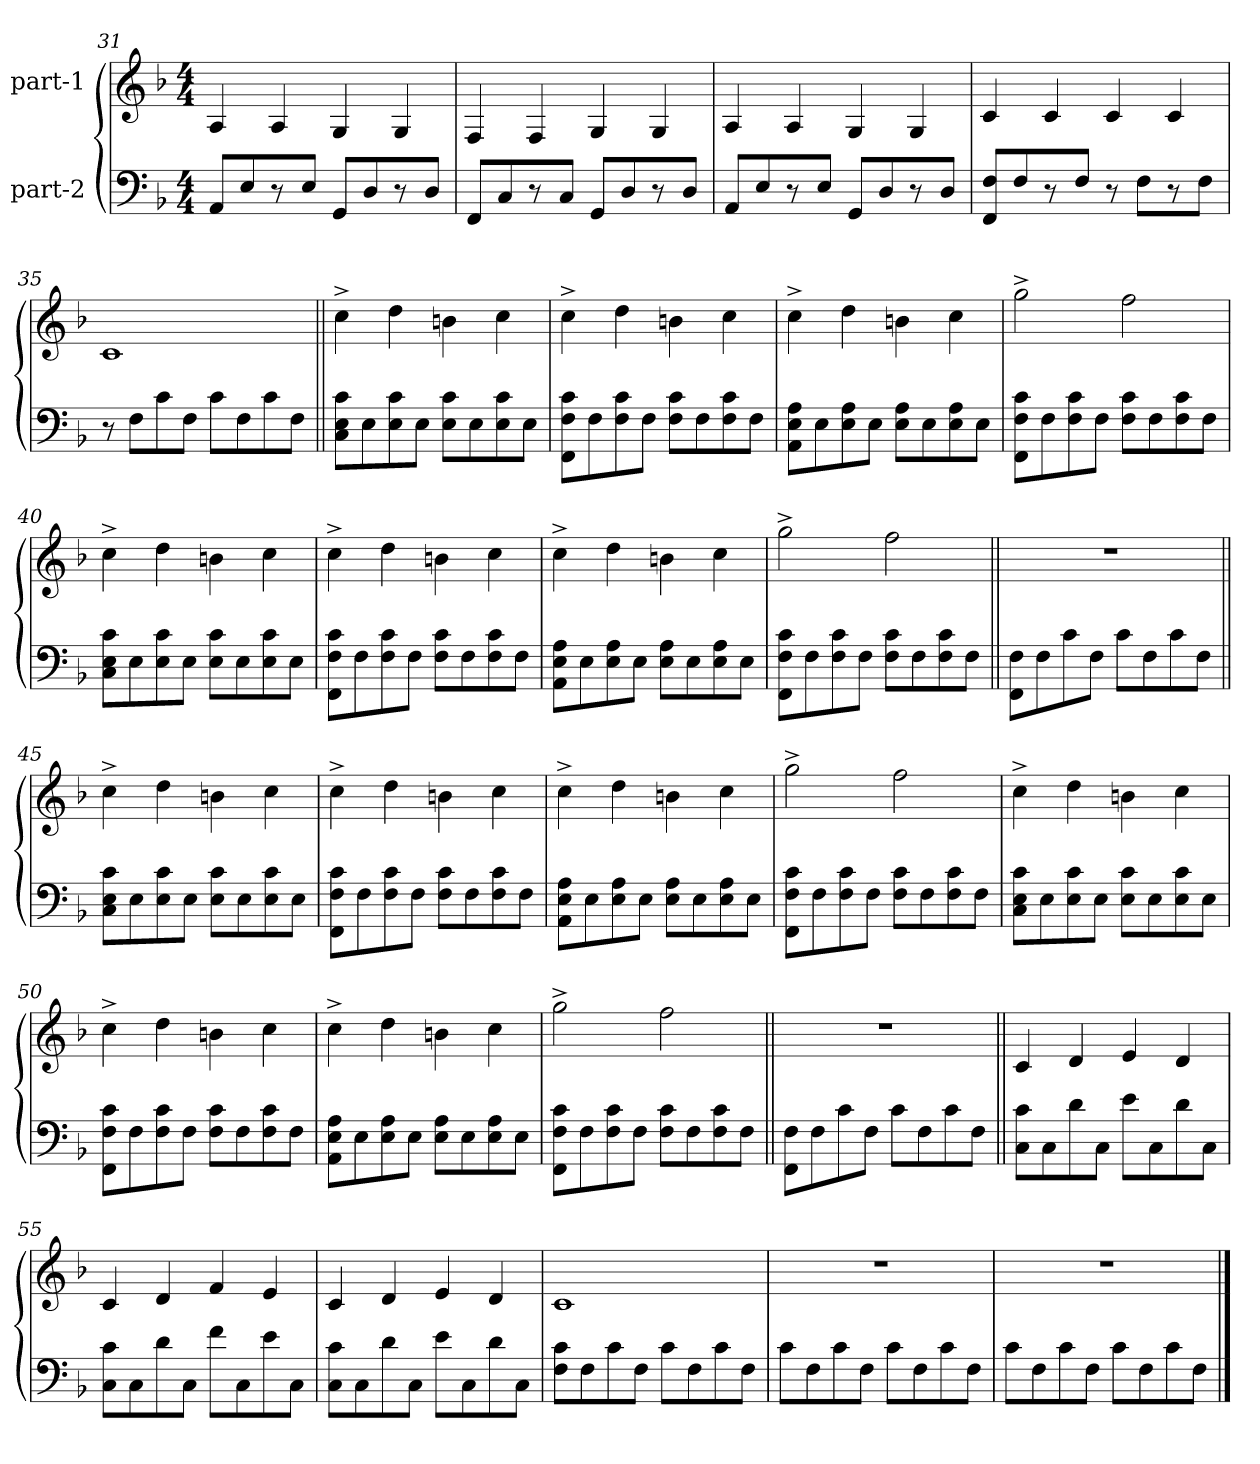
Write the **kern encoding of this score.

**kern	**kern
*part2	*part1
*staff2	*staff1
*I"part-2	*I"part-1
*clefF4	*clefG2
*k[b-]	*k[b-]
*M4/4	*M4/4
=31||	=31||
8AA/L	4A
8E/	.
8r	4A
8E/J	.
8GG/L	4G
8D/	.
8r	4G
8D/J	.
=32	=32
8FF/L	4F
8C/	.
8r	4F
8C/J	.
8GG/L	4G
8D/	.
8r	4G
8D/J	.
=33	=33
8AA/L	4A
8E/	.
8r	4A
8E/J	.
8GG/L	4G
8D/	.
8r	4G
8D/J	.
=34	=34
8FF/ 8F/L	4c
8F/	.
8r	4c
8F/J	.
8r	4c
8F\L	.
8r	4c
8F\J	.
!!LO:LB:g=z
=35	=35
8r	1c
8F\L	.
8c\	.
8F\J	.
8c\L	.
8F\	.
8c\	.
8F\J	.
=36||	=36||
8C\ 8E\ 8c\L	4cc^
8E\	.
8E\ 8c\	4dd
8E\J	.
8E\ 8c\L	4bn
8E\	.
8E\ 8c\	4cc
8E\J	.
=37	=37
8FF\ 8F\ 8c\L	4cc^
8F\	.
8F\ 8c\	4dd
8F\J	.
8F\ 8c\L	4bn
8F\	.
8F\ 8c\	4cc
8F\J	.
=38	=38
8AA\ 8E\ 8A\L	4cc^
8E\	.
8E\ 8A\	4dd
8E\J	.
8E\ 8A\L	4bn
8E\	.
8E\ 8A\	4cc
8E\J	.
=39	=39
8FF\ 8F\ 8c\L	2gg^
8F\	.
8F\ 8c\	.
8F\J	.
8F\ 8c\L	2ff
8F\	.
8F\ 8c\	.
8F\J	.
!!LO:LB:g=z
=40	=40
8C\ 8E\ 8c\L	4cc^
8E\	.
8E\ 8c\	4dd
8E\J	.
8E\ 8c\L	4bn
8E\	.
8E\ 8c\	4cc
8E\J	.
=41	=41
8FF\ 8F\ 8c\L	4cc^
8F\	.
8F\ 8c\	4dd
8F\J	.
8F\ 8c\L	4bn
8F\	.
8F\ 8c\	4cc
8F\J	.
=42	=42
8AA\ 8E\ 8A\L	4cc^
8E\	.
8E\ 8A\	4dd
8E\J	.
8E\ 8A\L	4bn
8E\	.
8E\ 8A\	4cc
8E\J	.
=43	=43
8FF\ 8F\ 8c\L	2gg^
8F\	.
8F\ 8c\	.
8F\J	.
8F\ 8c\L	2ff
8F\	.
8F\ 8c\	.
8F\J	.
=44||	=44||
8FF\ 8F\L	1r
8F\	.
8c\	.
8F\J	.
8c\L	.
8F\	.
8c\	.
8F\J	.
!!LO:LB:g=z
=45||	=45||
8C\ 8E\ 8c\L	4cc^
8E\	.
8E\ 8c\	4dd
8E\J	.
8E\ 8c\L	4bn
8E\	.
8E\ 8c\	4cc
8E\J	.
=46	=46
8FF\ 8F\ 8c\L	4cc^
8F\	.
8F\ 8c\	4dd
8F\J	.
8F\ 8c\L	4bn
8F\	.
8F\ 8c\	4cc
8F\J	.
=47	=47
8AA\ 8E\ 8A\L	4cc^
8E\	.
8E\ 8A\	4dd
8E\J	.
8E\ 8A\L	4bn
8E\	.
8E\ 8A\	4cc
8E\J	.
=48	=48
8FF\ 8F\ 8c\L	2gg^
8F\	.
8F\ 8c\	.
8F\J	.
8F\ 8c\L	2ff
8F\	.
8F\ 8c\	.
8F\J	.
=49	=49
8C\ 8E\ 8c\L	4cc^
8E\	.
8E\ 8c\	4dd
8E\J	.
8E\ 8c\L	4bn
8E\	.
8E\ 8c\	4cc
8E\J	.
!!LO:LB:g=z
=50	=50
8FF\ 8F\ 8c\L	4cc^
8F\	.
8F\ 8c\	4dd
8F\J	.
8F\ 8c\L	4bn
8F\	.
8F\ 8c\	4cc
8F\J	.
=51	=51
8AA\ 8E\ 8A\L	4cc^
8E\	.
8E\ 8A\	4dd
8E\J	.
8E\ 8A\L	4bn
8E\	.
8E\ 8A\	4cc
8E\J	.
=52	=52
8FF\ 8F\ 8c\L	2gg^
8F\	.
8F\ 8c\	.
8F\J	.
8F\ 8c\L	2ff
8F\	.
8F\ 8c\	.
8F\J	.
=53||	=53||
8FF\ 8F\L	1r
8F\	.
8c\	.
8F\J	.
8c\L	.
8F\	.
8c\	.
8F\J	.
=54||	=54||
8C\ 8c\L	4c
8C\	.
8d\	4d
8C\J	.
8e\L	4e
8C\	.
8d\	4d
8C\J	.
!!LO:LB:g=z
=55	=55
8C\ 8c\L	4c
8C\	.
8d\	4d
8C\J	.
8f\L	4f
8C\	.
8e\	4e
8C\J	.
=56	=56
8C\ 8c\L	4c
8C\	.
8d\	4d
8C\J	.
8e\L	4e
8C\	.
8d\	4d
8C\J	.
=57	=57
8F\ 8c\L	1c
8F\	.
8c\	.
8F\J	.
8c\L	.
8F\	.
8c\	.
8F\J	.
=58	=58
8c\L	1r
8F\	.
8c\	.
8F\J	.
8c\L	.
8F\	.
8c\	.
8F\J	.
=59	=59
8c\L	1r
8F\	.
8c\	.
8F\J	.
8c\L	.
8F\	.
8c\	.
8F\J	.
==	==
*-	*-
